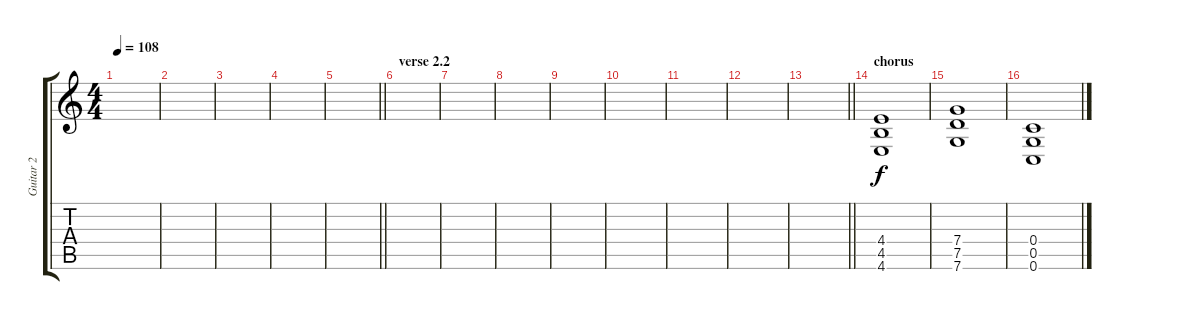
\track ("Guitar 2" "Guitar 2") {instrument distortionguitar}
\staff {score tabs}
\tuning (D4 A3 F3 C3 G2 C2) {hide}
\ts (4 4)
\tempo 108
\clef g2
\ks c
|
|
|
|
\barLineRight lightlight
|
\section ("" "verse 2.2")
|
|
|
|
|
|
|
\barLineRight lightlight
|
\section ("" "chorus")
(4.4 4.5 4.6).1 |
(7.4 7.5 7.6).1 |
(0.4 0.5 0.6).1
